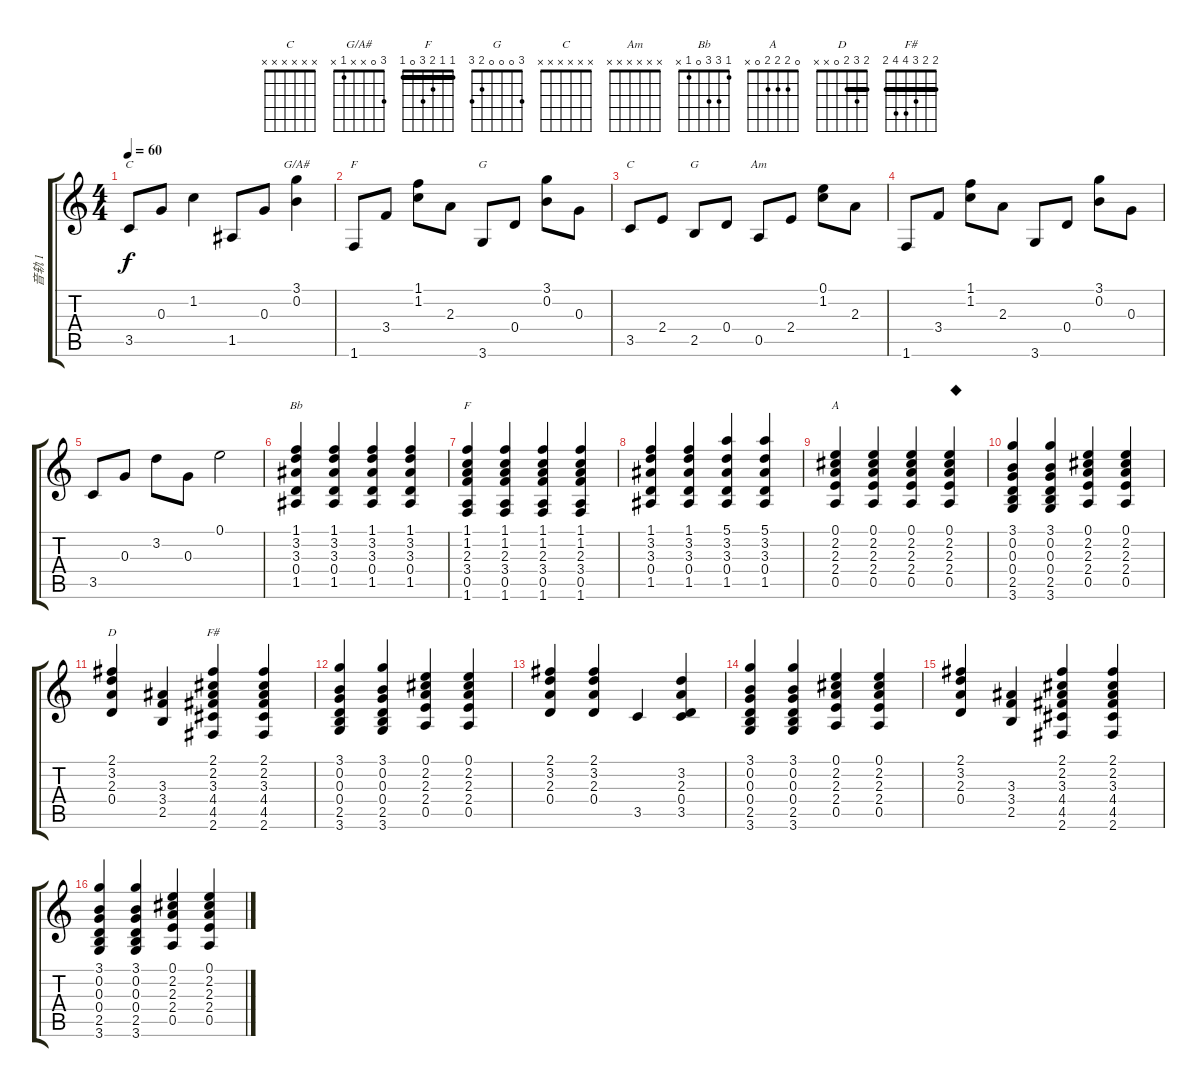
\track ("音轨 1" "音轨 1") {instrument acousticguitarsteel}
\staff {score tabs}
\tuning (E4 B3 G3 D3 A2 E2) {hide}
\chord ("C " x x x x x x)
\chord ("G/A#" 3 0 x x 1 x)
\chord ("F" x x x x x x)
\chord ("G" x x x x x x)
\chord ("C" x x x x x x)
\chord ("G" 3 0 0 0 2 3)
\chord ("Am" x x x x x x)
\chord ("Bb" 1 3 3 0 1 x)
\chord ("F" 1 1 2 3 0 1) {barre 1}
\chord ("A" 0 2 2 2 0 x)
\chord ("D" 2 3 2 0 x x) {barre 2}
\chord ("F#" 2 2 3 4 4 2) {barre 2}
\ts (4 4)
\tempo 60
\clef g2
\ks c
3.5.8{ch "C " dy f} 0.3.8 1.2.4 1.5.8 0.3.8 (3.1 0.2).4{ch "G/A#"} |
1.6.8{ch "F"} 3.4.8 (1.1 1.2).8 2.3.8 3.6.8{ch "G"} 0.4.8 (3.1 0.2).8 0.3.8 |
3.5.8{ch "C"} 2.4.8 2.5.8{ch "G"} 0.4.8 0.5.8{ch "Am"} 2.4.8 (0.1 1.2).8 2.3.8 |
1.6.8 3.4.8 (1.1 1.2).8 2.3.8 3.6.8 0.4.8 (3.1 0.2).8 0.3.8 |
3.5.8 0.3.8 3.2.8 0.3.8 0.1.2 |
(1.1 3.2 3.3 0.4 1.5).4{ch "Bb"} (1.1 3.2 3.3 0.4 1.5).4 (1.1 3.2 3.3 0.4 1.5).4 (1.1 3.2 3.3 0.4 1.5).4 |
(1.1 1.2 2.3 3.4 0.5 1.6).4{ch "F"} (1.1 1.2 2.3 3.4 0.5 1.6).4 (1.1 1.2 2.3 3.4 0.5 1.6).4 (1.1 1.2 2.3 3.4 0.5 1.6).4 |
(1.1 3.2 3.3 0.4 1.5).4 (1.1 3.2 3.3 0.4 1.5).4 (5.1 3.2 3.3 0.4 1.5).4 (5.1 3.2 3.3 0.4 1.5).4 |
(0.1 2.2 2.3 2.4 0.5).4{ch "A"} (0.1 2.2 2.3 2.4 0.5).4 (0.1 2.2 2.3 2.4 0.5).4 (0.1 2.2 2.3 2.4 0.5).4{txt "◆"} |
(3.1 0.2 0.3 0.4 2.5 3.6).4 (3.1 0.2 0.3 0.4 2.5 3.6).4 (0.1 2.2 2.3 2.4 0.5).4 (0.1 2.2 2.3 2.4 0.5).4 |
(2.1 3.2 2.3 0.4).4{ch "D"} (3.3 3.4 2.5).4 (2.1 2.2 3.3 4.4 4.5 2.6).4{ch "F#"} (2.1 2.2 3.3 4.4 4.5 2.6).4 |
(3.1 0.2 0.3 0.4 2.5 3.6).4 (3.1 0.2 0.3 0.4 2.5 3.6).4 (0.1 2.2 2.3 2.4 0.5).4 (0.1 2.2 2.3 2.4 0.5).4 |
(2.1 3.2 2.3 0.4).4 (2.1 3.2 2.3 0.4).4 3.5.4 (3.2 2.3 0.4 3.5).4 |
(3.1 0.2 0.3 0.4 2.5 3.6).4 (3.1 0.2 0.3 0.4 2.5 3.6).4 (0.1 2.2 2.3 2.4 0.5).4 (0.1 2.2 2.3 2.4 0.5).4 |
(2.1 3.2 2.3 0.4).4 (3.3 3.4 2.5).4 (2.1 2.2 3.3 4.4 4.5 2.6).4 (2.1 2.2 3.3 4.4 4.5 2.6).4 |
(3.1 0.2 0.3 0.4 2.5 3.6).4 (3.1 0.2 0.3 0.4 2.5 3.6).4 (0.1 2.2 2.3 2.4 0.5).4 (0.1 2.2 2.3 2.4 0.5).4
